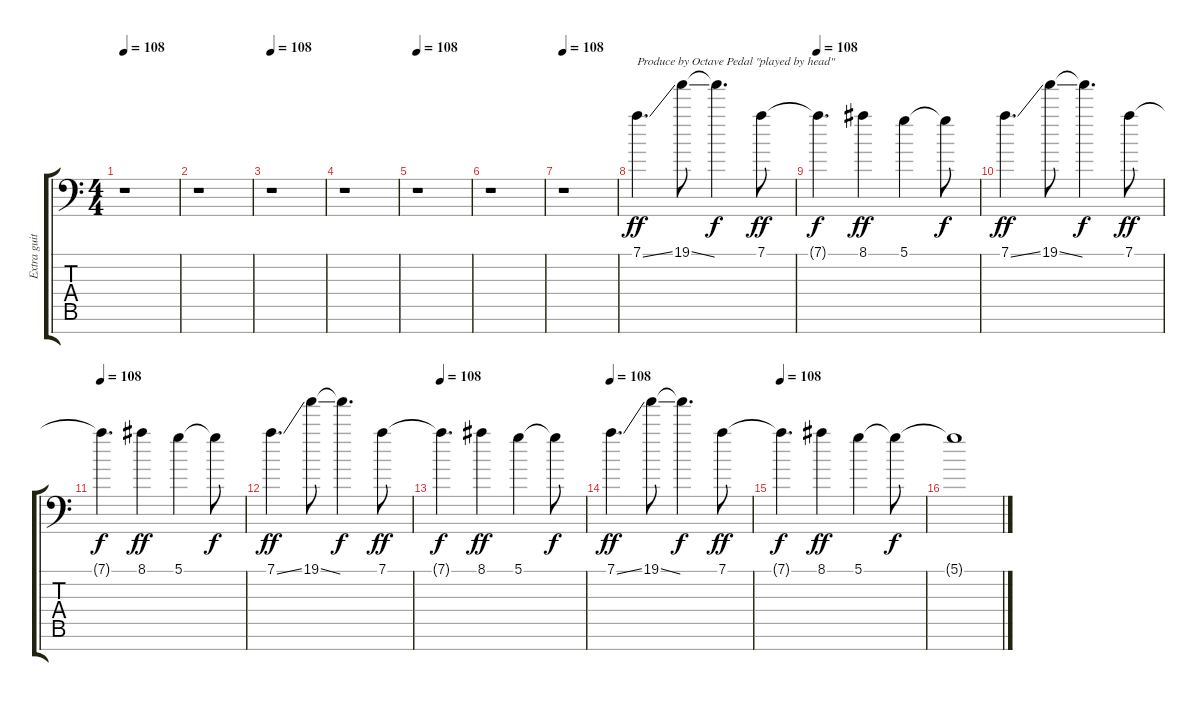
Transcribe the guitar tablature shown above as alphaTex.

\track ("Extra guitar" "Extra guit") {instrument electricguitarclean}
\staff {score tabs}
\tuning (D4 A3 F3 C3 G2 D2 A1) {hide}
\ts (4 4)
\tempo 108
\clef f4
\ks c
r.1{dy f} |
r.1 |
\tempo 108
r.1 |
r.1 |
\tempo 108
r.1 |
r.1 |
\tempo 108
r.1 |
7.1{ss}.4{d txt "Produce by Octave Pedal \"played by head\"" dy ff instrument overdrivenguitar} 19.1{ss}.8 19.1{t}.4{d dy f} 7.1.8{dy ff} |
\tempo 108
7.1{t}.4{d dy f} 8.1.4{dy ff} 5.1.4 5.1{t}.8{dy f} |
7.1{ss}.4{d dy ff instrument overdrivenguitar} 19.1{ss}.8 19.1{t}.4{d dy f} 7.1.8{dy ff} |
\tempo 108
7.1{t}.4{d dy f} 8.1.4{dy ff} 5.1.4 5.1{t}.8{dy f} |
7.1{ss}.4{d dy ff instrument overdrivenguitar} 19.1{ss}.8 19.1{t}.4{d dy f} 7.1.8{dy ff} |
\tempo 108
7.1{t}.4{d dy f} 8.1.4{dy ff} 5.1.4 5.1{t}.8{dy f} |
\tempo 108
7.1{ss}.4{d dy ff instrument overdrivenguitar} 19.1{ss}.8 19.1{t}.4{d dy f} 7.1.8{dy ff} |
\tempo 108
7.1{t}.4{d dy f instrument overdrivenguitar} 8.1.4{dy ff} 5.1.4 5.1{t}.8{dy f} |
5.1{t}.1{volume 11}
